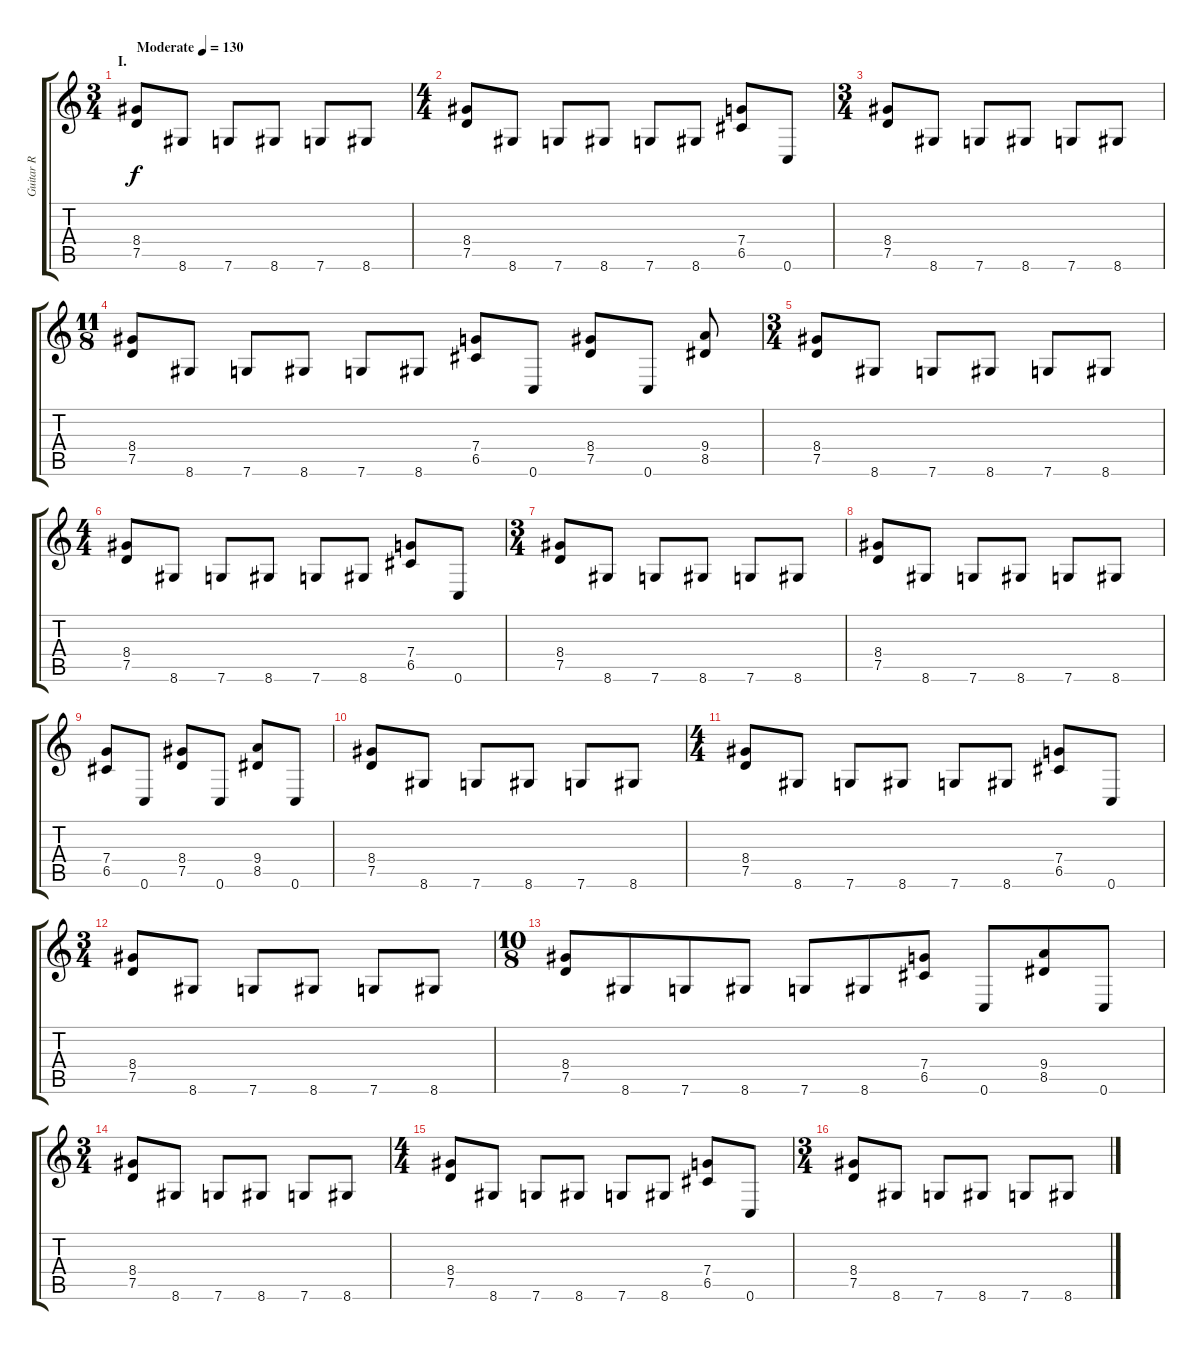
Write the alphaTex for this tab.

\track ("Guitar R" "Guitar R") {instrument distortionguitar}
\staff {score tabs}
\tuning (D4 A3 F3 C3 G2 C2) {hide}
\ts (3 4)
\section ("" "I.")
\tempo (130 "Moderate")
\clef g2
\ks c
(8.4 7.5).8{dy f volume 13 instrument distortionguitar} 8.6.8 7.6.8 8.6.8 7.6.8 8.6.8 |
\ts (4 4)
(8.4 7.5).8 8.6.8 7.6.8 8.6.8 7.6.8 8.6.8 (7.4 6.5).8 0.6.8 |
\ts (3 4)
(8.4 7.5).8 8.6.8 7.6.8 8.6.8 7.6.8 8.6.8 |
\ts (11 8)
(8.4 7.5).8 8.6.8 7.6.8 8.6.8 7.6.8 8.6.8 (7.4 6.5).8 0.6.8 (8.4 7.5).8 0.6.8 (9.4 8.5).8 |
\ts (3 4)
(8.4 7.5).8 8.6.8 7.6.8 8.6.8 7.6.8 8.6.8 |
\ts (4 4)
(8.4 7.5).8 8.6.8 7.6.8 8.6.8 7.6.8 8.6.8 (7.4 6.5).8 0.6.8 |
\ts (3 4)
(8.4 7.5).8 8.6.8 7.6.8 8.6.8 7.6.8 8.6.8 |
(8.4 7.5).8 8.6.8 7.6.8 8.6.8 7.6.8 8.6.8 |
(7.4 6.5).8 0.6.8 (8.4 7.5).8 0.6.8 (9.4 8.5).8 0.6.8 |
(8.4 7.5).8 8.6.8 7.6.8 8.6.8 7.6.8 8.6.8 |
\ts (4 4)
(8.4 7.5).8 8.6.8 7.6.8 8.6.8 7.6.8 8.6.8 (7.4 6.5).8 0.6.8 |
\ts (3 4)
(8.4 7.5).8 8.6.8 7.6.8 8.6.8 7.6.8 8.6.8 |
\ts (10 8)
(8.4 7.5).8 8.6.8 7.6.8 8.6.8 7.6.8 8.6.8 (7.4 6.5).8 0.6.8 (9.4 8.5).8 0.6.8 |
\ts (3 4)
(8.4 7.5).8 8.6.8 7.6.8 8.6.8 7.6.8 8.6.8 |
\ts (4 4)
(8.4 7.5).8 8.6.8 7.6.8 8.6.8 7.6.8 8.6.8 (7.4 6.5).8 0.6.8 |
\ts (3 4)
(8.4 7.5).8 8.6.8 7.6.8 8.6.8 7.6.8 8.6.8
